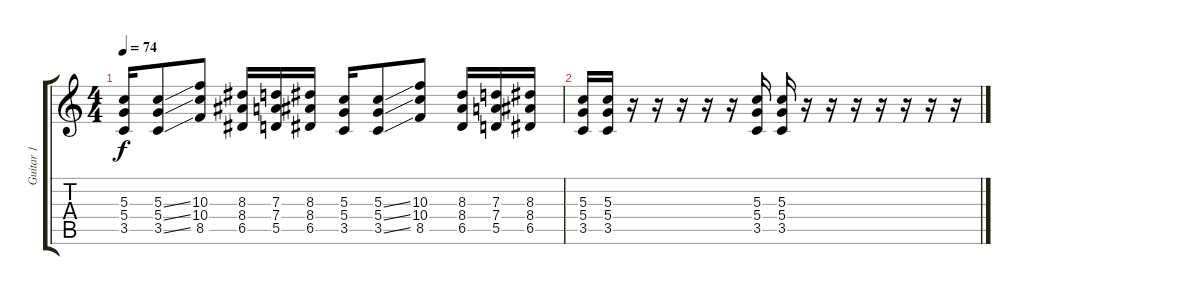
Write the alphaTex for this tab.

\track ("Guitar 1" "Guitar 1") {instrument electricguitarclean}
\staff {score tabs}
\tuning (E4 B3 G3 D3 A2 E2) {hide}
\ts (4 4)
\tempo 74
\clef g2
\ks c
(5.3 5.4 3.5).16{dy f} (5.3{ss} 5.4{ss} 3.5{ss}).8 (10.3 10.4 8.5).8 (8.3 8.4 6.5).16 (7.3 7.4 5.5).16 (8.3 8.4 6.5).16 (5.3 5.4 3.5).16 (5.3{ss} 5.4{ss} 3.5{ss}).8 (10.3 10.4 8.5).8 (8.3 8.4 6.5).16 (7.3 7.4 5.5).16 (8.3 8.4 6.5).16 |
(5.3 5.4 3.5).16 (5.3 5.4 3.5).16 r.16 r.16 r.16 r.16 r.16 (5.3 5.4 3.5).16 (5.3 5.4 3.5).16 r.16 r.16 r.16 r.16 r.16 r.16 r.16
